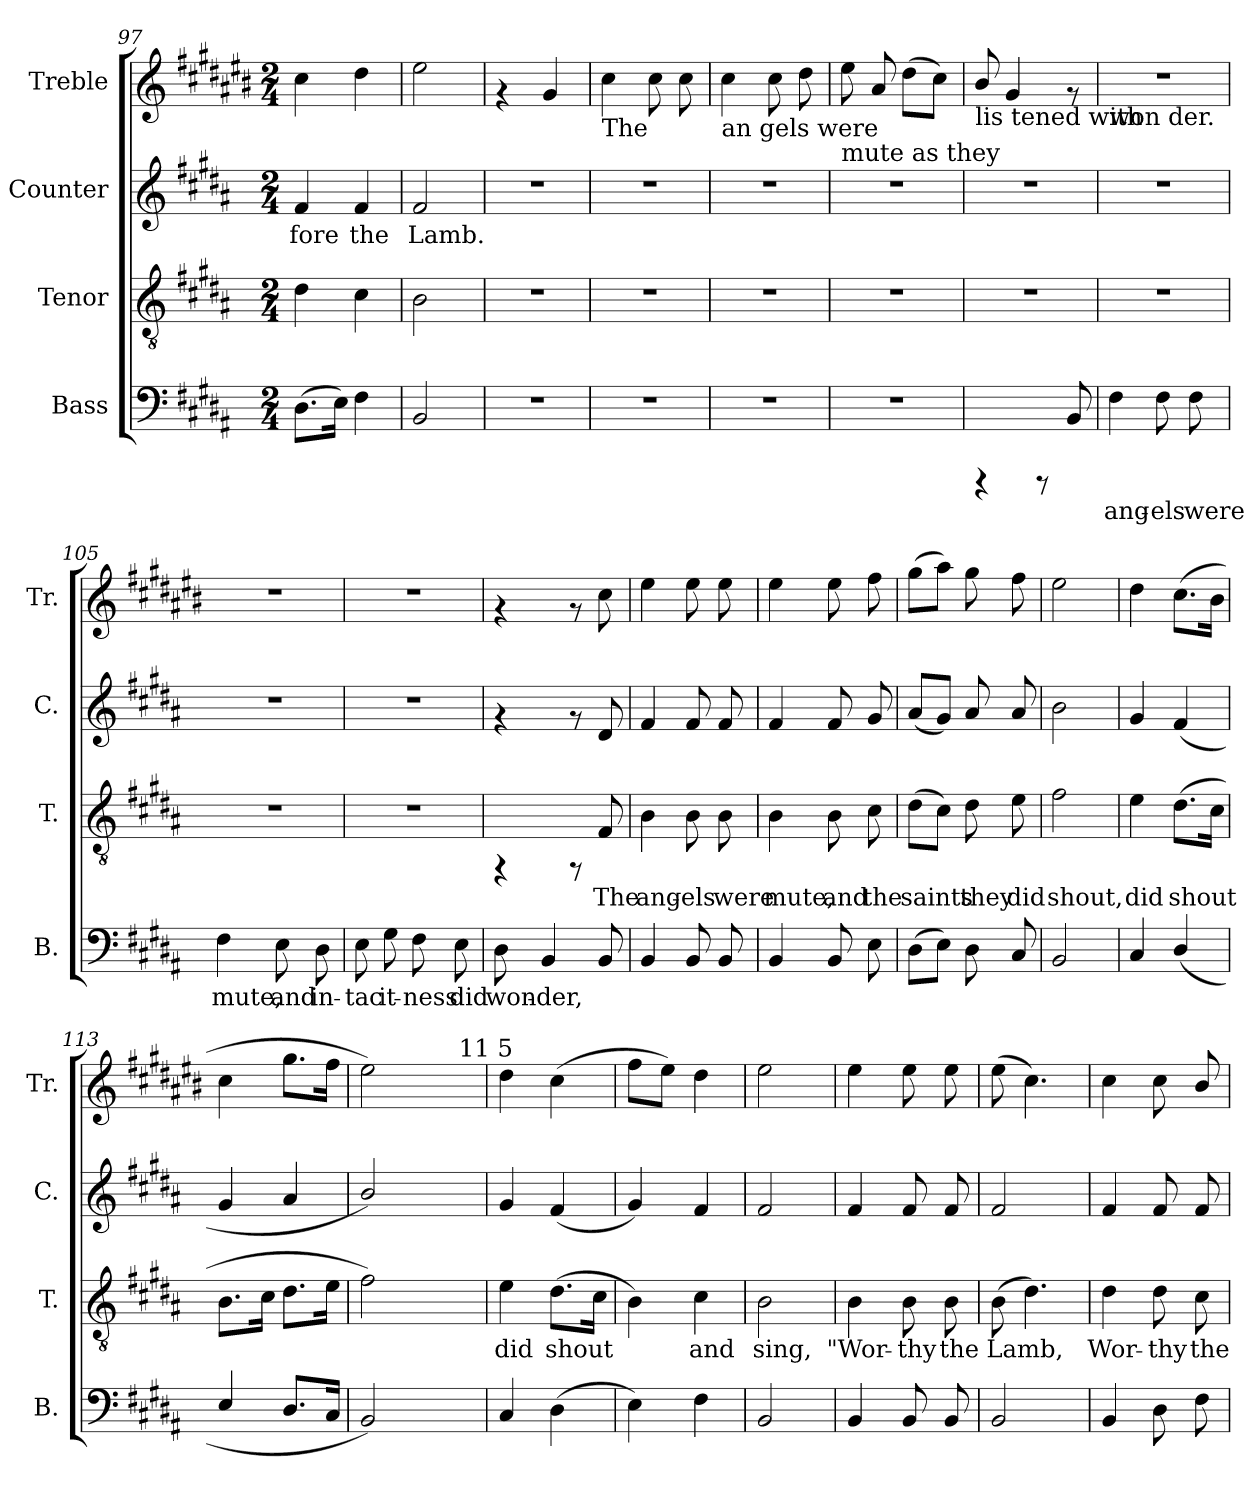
**kern	**text	**kern	**text	**kern	**text	**kern
*part4	*part4	*part3	*part3	*part2	*part2	*part1
*staff4	*staff4	*staff3	*staff3	*staff2	*staff2	*staff1
*I"Bass	*	*I"Tenor	*	*I"Counter	*	*I"Treble
*I'B.	*	*I'T.	*	*I'C.	*	*I'Tr.
*clefF4	*	*clefGv2	*	*clefG2	*	*clefG2
*	*	*	*	*	*	*ITrd1c2
*k[f#c#g#d#a#]	*	*k[f#c#g#d#a#]	*	*k[f#c#g#d#a#]	*	*k[f#c#g#d#a#]
*B:	*	*B:	*	*B:	*	*B:
*M2/4	*	*M2/4	*	*M2/4	*	*M2/4
=97	=97	=97	=97	=97	=97	=97
!	!LO:LY:b:cj	!	!LO:LY:b:cj	!	!LO:LY:b:cj	!
(>8.D#\L	.	4d#\	.	4f#/	-fore	4b\
!	!LO:LY:b:cj	!	!	!	!	!
16E\J)	.	.	.	.	.	.
!	!LO:LY:b:cj	!	!LO:LY:b:cj	!	!LO:LY:b:cj	!
4F#\	.	4c#\	.	4f#/	the	4cc#\
=98	=98	=98	=98	=98	=98	=98
!	!LO:LY:b:cj	!	!LO:LY:b:cj	!	!LO:LY:b:cj	!
2BB/	.	2B\	.	2f#/	Lamb.	2dd#\
=99	=99	=99	=99	=99	=99	=99
2r	.	2r	.	2r	.	4rf
.	.	.	.	.	.	4f#>/
=100	=100	=100	=100	=100	=100	=100
!	!	!	!	!	!	!LO:TX:b:t=The
2r	.	2r	.	2r	.	4b\
.	.	.	.	.	.	8b\
.	.	.	.	.	.	8b\
=101	=101	=101	=101	=101	=101	=101
!	!	!	!	!	!	!LO:TX:b:t=an gels were
2r	.	2r	.	2r	.	4b\
.	.	.	.	.	.	8b\
.	.	.	.	.	.	8cc#\
=102	=102	=102	=102	=102	=102	=102
!	!	!	!	!	!	!LO:TX:b:t=mute as they
2r	.	2r	.	2r	.	8dd#\
.	.	.	.	.	.	8g#/
.	.	.	.	.	.	(>8cc#\L
.	.	.	.	.	.	8b\J)
=103	=103	=103	=103	=103	=103	=103
!	!	!	!	!	!	!LO:TX:b:t=lis tened with
4rCCC	.	2r	.	2r	.	8a#/
.	.	.	.	.	.	4f#/
8rCCC	.	.	.	.	.	.
!	!LO:LY:b:cj	!	!	!	!	!
8BB/	.	.	.	.	.	8rf
!!LO:PB:g=z
=104	=104	=104	=104	=104	=104	=104
!	!	!	!	!	!	!LO:TX:b:t=won der.
!	!LO:LY:b:cj	!	!	!	!	!
4F#\	ang-	2r	.	2r	.	2r
!	!LO:LY:b:cj	!	!	!	!	!
8F#\	-els	.	.	.	.	.
!	!LO:LY:b:cj	!	!	!	!	!
8F#\	were	.	.	.	.	.
=105	=105	=105	=105	=105	=105	=105
!	!LO:LY:b:cj	!	!	!	!	!
4F#\	mute,	2r	.	2r	.	2r
!	!LO:LY:b:cj	!	!	!	!	!
8E\	and	.	.	.	.	.
!	!LO:LY:b:cj	!	!	!	!	!
8D#\	in-	.	.	.	.	.
=106	=106	=106	=106	=106	=106	=106
!	!LO:LY:b:cj	!	!	!	!	!
8E\	-tac	2r	.	2r	.	2r
!	!LO:LY:b:cj	!	!	!	!	!
8G#\	it-	.	.	.	.	.
!	!LO:LY:b:cj	!	!	!	!	!
8F#\	-ness	.	.	.	.	.
!	!LO:LY:b:cj	!	!	!	!	!
8E\	did	.	.	.	.	.
=107	=107	=107	=107	=107	=107	=107
!	!LO:LY:b:cj	!	!	!	!	!
8D#\	won-	4rFF	.	4rf	.	4rf
!	!LO:LY:b:cj	!	!	!	!	!
4BB/	-der,	.	.	.	.	.
.	.	8rFF	.	8rf	.	8rf
!	!LO:LY:b:cj	!	!LO:LY:b:cj	!	!LO:LY:b:cj	!
8BB/	.	8F#/	The	8d#/	.	8b\
=108	=108	=108	=108	=108	=108	=108
!	!LO:LY:b:cj	!	!LO:LY:b:cj	!	!LO:LY:b:cj	!
4BB/	.	4B\	ang-	4f#/	.	4dd#\
!	!LO:LY:b:cj	!	!LO:LY:b:cj	!	!LO:LY:b:cj	!
8BB/	.	8B\	-els	8f#/	.	8dd#\
!	!LO:LY:b:cj	!	!LO:LY:b:cj	!	!LO:LY:b:cj	!
8BB/	.	8B\	were	8f#/	.	8dd#\
=109	=109	=109	=109	=109	=109	=109
!	!LO:LY:b:cj	!	!LO:LY:b:cj	!	!LO:LY:b:cj	!
4BB/	.	4B\	mute,	4f#/	.	4dd#\
!	!LO:LY:b:cj	!	!LO:LY:b:cj	!	!LO:LY:b:cj	!
8BB/	.	8B\	and	8f#/	.	8dd#\
!	!LO:LY:b:cj	!	!LO:LY:b:cj	!	!LO:LY:b:cj	!
8E\	.	8c#\	the	8g#/	.	8ee\
=110	=110	=110	=110	=110	=110	=110
!	!LO:LY:b:cj	!	!LO:LY:b:cj	!	!LO:LY:b:cj	!
(>8D#\L	.	(>8d#\L	saints	(<8a#/L	.	(>8ff#\L
!	!LO:LY:b:cj	!	!LO:LY:b:cj	!	!LO:LY:b:cj	!
8E\J)	.	8c#\J)	.	8g#/J)	.	8gg#\J)
!	!LO:LY:b:cj	!	!LO:LY:b:cj	!	!LO:LY:b:cj	!
8D#<\	.	8d#\	they	8a#/	.	8ff#\
!	!LO:LY:b:cj	!	!LO:LY:b:cj	!	!LO:LY:b:cj	!
8C#/	.	8e\	did	8a#/	.	8ee\
=111	=111	=111	=111	=111	=111	=111
!	!LO:LY:b:cj	!	!LO:LY:b:cj	!	!LO:LY:b:cj	!
2BB/	.	2f#\	shout,	2b\	.	2dd#\
!!LO:LB:g=z
=112	=112	=112	=112	=112	=112	=112
!	!LO:LY:b:cj	!	!LO:LY:b:cj	!	!LO:LY:b:cj	!
4C#/	.	4e\	did	4g#/	.	4cc#\
!	!LO:LY:b:cj	!	!LO:LY:b:cj	!	!LO:LY:b:cj	!
(<4D#/	.	(>8.d#\L	shout	(<4f#/	.	(>8.b\L
!	!	!	!LO:LY:b:cj	!	!	!
.	.	16c#\J	.	.	.	16a#\J
=113	=113	=113	=113	=113	=113	=113
!	!LO:LY:b:cj	!	!LO:LY:b:cj	!	!LO:LY:b:cj	!
4E/	.	8.B\L	.	4g#/	.	4b\
!	!	!	!LO:LY:b:cj	!	!	!
.	.	16c#\J	.	.	.	.
!	!LO:LY:b:cj	!	!LO:LY:b:cj	!	!LO:LY:b:cj	!
8.D#/L	.	8.d#\L	.	4a#/	.	8.ff#\L
!	!LO:LY:b:cj	!	!LO:LY:b:cj	!	!	!
16C#/J	.	16e\J	.	.	.	16ee\J
=114	=114	=114	=114	=114	=114	=114
!	!LO:LY:b:cj	!	!LO:LY:b:cj	!	!LO:LY:b:cj	!
*	*	*	*	*	*	*^
2BB/)	.	2f#\)	.	2b/)	.	2dd#\)	4ryy
.	.	.	.	.	.	.	8ryy
.	.	.	.	.	.	.	32ryy
!	!	!	!	!	!	!	!LO:TX:a:t=11 5
.	.	.	.	.	.	.	16.ryy
=115	=115	=115	=115	=115	=115	=115	=115
!	!LO:LY:b:cj	!	!LO:LY:b:cj	!	!LO:LY:b:cj	!	!
*	*	*	*	*	*	*v	*v
4C#/	.	4e\	did	4g#/	.	4cc#\
!	!LO:LY:b:cj	!	!LO:LY:b:cj	!	!LO:LY:b:cj	!
(>4D#\	.	(>8.d#\L	shout	(<4f#/	.	(>4b\
!	!	!	!LO:LY:b:cj	!	!	!
.	.	16c#\J	.	.	.	.
=116	=116	=116	=116	=116	=116	=116
!	!LO:LY:b:cj	!	!LO:LY:b:cj	!	!LO:LY:b:cj	!
4E\)	.	4B\)	.	4g#/)	.	8ee\L
.	.	.	.	.	.	8dd#\J)
!	!LO:LY:b:cj	!	!LO:LY:b:cj	!	!LO:LY:b:cj	!
4F#\	.	4c#\	and	4f#/	.	4cc#\
=117	=117	=117	=117	=117	=117	=117
!	!LO:LY:b:cj	!	!LO:LY:b:cj	!	!LO:LY:b:cj	!
2BB/	.	2B\	sing,	2f#/	.	2dd#\
=118	=118	=118	=118	=118	=118	=118
!	!LO:LY:b:cj	!	!LO:LY:b:cj	!	!LO:LY:b:cj	!
4BB/	.	4B\	"Wor-	4f#/	.	4dd#\
!	!LO:LY:b:cj	!	!LO:LY:b:cj	!	!LO:LY:b:cj	!
8BB/	.	8B\	-thy	8f#/	.	8dd#\
!	!LO:LY:b:cj	!	!LO:LY:b:cj	!	!LO:LY:b:cj	!
8BB/	.	8B\	the	8f#/	.	8dd#\
=119	=119	=119	=119	=119	=119	=119
!	!LO:LY:b:cj	!	!LO:LY:b:cj	!	!LO:LY:b:cj	!
2BB/	.	(>8B\	Lamb,	2f#/	.	(>8dd#\
!	!	!	!LO:LY:b:cj	!	!	!
.	.	4.d#\)	.	.	.	4.b\)
=120	=120	=120	=120	=120	=120	=120
!	!LO:LY:b:cj	!	!LO:LY:b:cj	!	!LO:LY:b:cj	!
4BB/	.	4d#\	Wor-	4f#/	.	4b\
!	!LO:LY:b:cj	!	!LO:LY:b:cj	!	!LO:LY:b:cj	!
8D#\	.	8d#\	-thy	8f#/	.	8b\
!	!LO:LY:b:cj	!	!LO:LY:b:cj	!	!LO:LY:b:cj	!
8F#\	.	8c#\	the	8f#/	.	8a#/
=	=	=	=	=	=	=
*-	*-	*-	*-	*-	*-	*-
